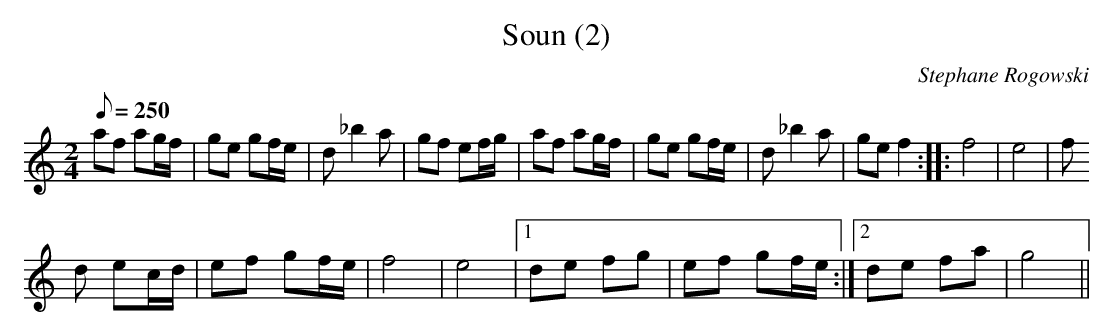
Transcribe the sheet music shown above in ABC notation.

X:1
T:Soun (2)
M:2/4
L:1/8
Q:250
C:Stephane Rogowski
K:C
af ag/f/|ge gf/e/|d_b2a|gf ef/g/|af ag/f/|ge gf/e/|d_b2a|ge f2:||:f4|e4|f
d ec/d/|ef gf/e/|f4|e4|1de fg|ef gf/e/:|2de fa|g4||
